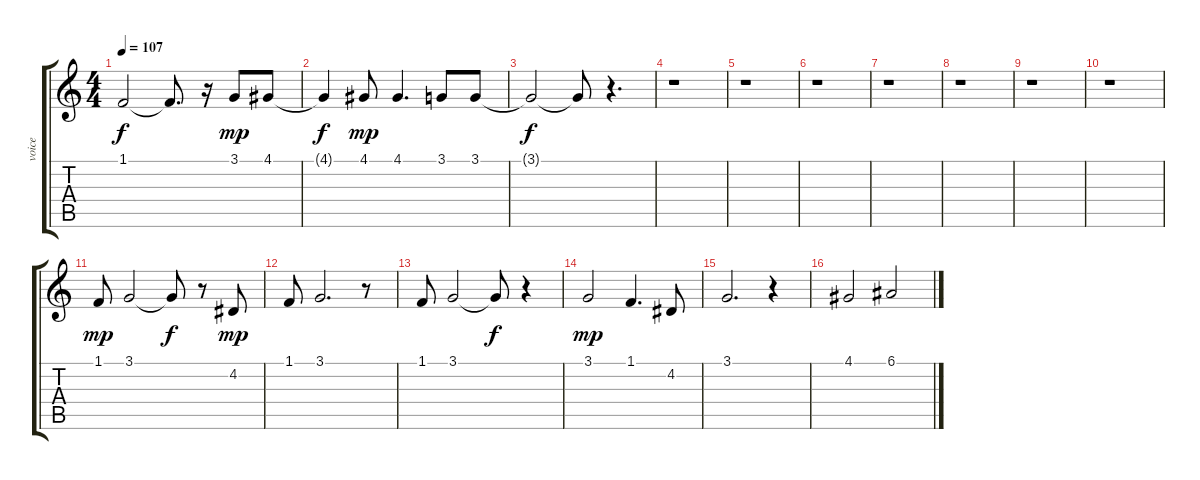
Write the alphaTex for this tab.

\track ("voice" "voice") {instrument flute}
\staff {score tabs}
\tuning (E4 B3 G3 D3 A2 E2) {hide}
\ts (4 4)
\tempo 107
\clef g2
\ks c
1.1{t}.2{dy f} 1.1{t}.8{d} r.16 3.1.8{dy mp} 4.1.8 |
4.1{t}.4{dy f} 4.1.8{dy mp} 4.1.4{d} 3.1.8 3.1.8 |
3.1{t}.2{dy f} 3.1{t}.8 r.4{d} |
r.1 |
r.1 |
r.1 |
r.1 |
r.1 |
r.1 |
r.1 |
1.1.8{dy mp} 3.1.2 3.1{t}.8{dy f} r.8 4.2.8{dy mp} |
1.1.8 3.1.2{d} r.8 |
1.1.8 3.1.2 3.1{t}.8{dy f} r.4 |
3.1.2{dy mp} 1.1.4{d} 4.2.8 |
3.1.2{d} r.4 |
4.1.2 6.1.2
